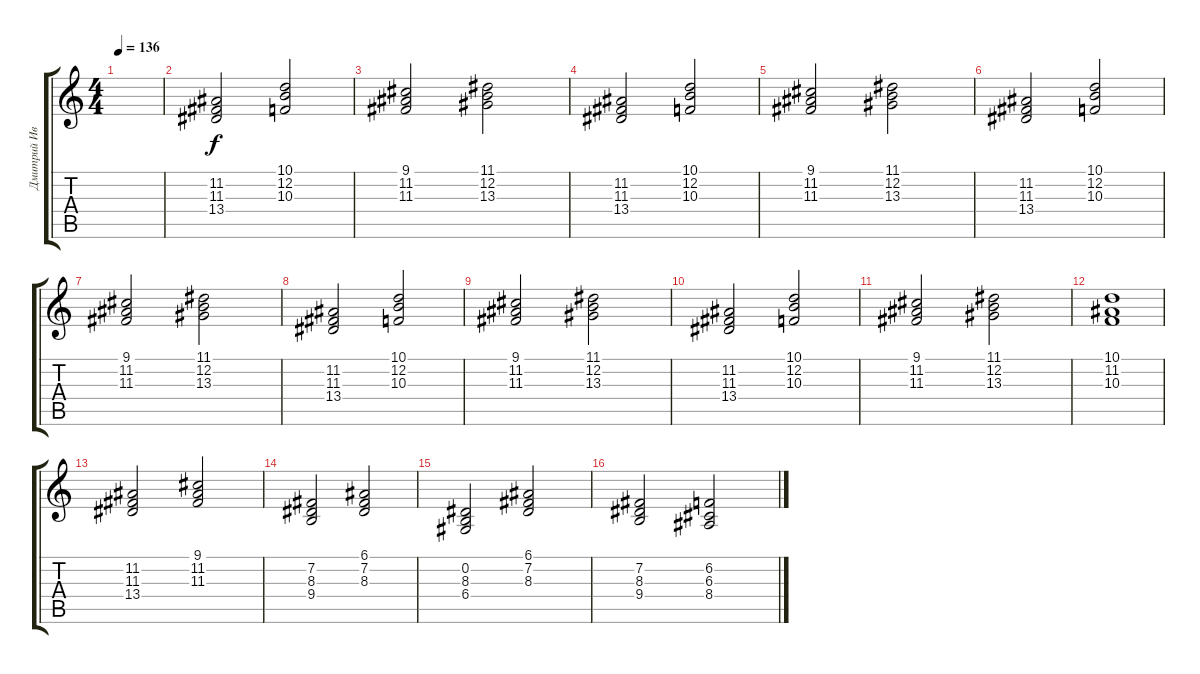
\track ("Дмитрий Иванов" "Дмитрий Ив") {instrument choiraahs}
\staff {score tabs}
\tuning (E4 B3 G3 D3 A2 E2) {hide}
\ts (4 4)
\tempo 136
\clef g2
\ks c
|
(11.2 11.3 13.4).2 (10.1 12.2 10.3).2 |
(9.1 11.2 11.3).2 (11.1 12.2 13.3).2 |
(11.2 11.3 13.4).2 (10.1 12.2 10.3).2 |
(9.1 11.2 11.3).2 (11.1 12.2 13.3).2 |
(11.2 11.3 13.4).2 (10.1 12.2 10.3).2 |
(9.1 11.2 11.3).2 (11.1 12.2 13.3).2 |
(11.2 11.3 13.4).2 (10.1 12.2 10.3).2 |
(9.1 11.2 11.3).2 (11.1 12.2 13.3).2 |
(11.2 11.3 13.4).2 (10.1 12.2 10.3).2 |
(9.1 11.2 11.3).2 (11.1 12.2 13.3).2 |
(10.1 11.2 10.3).1 |
(11.2 11.3 13.4).2 (9.1 11.2 11.3).2 |
(7.2 8.3 9.4).2 (6.1 7.2 8.3).2 |
(0.2 8.3 6.4).2 (6.1 7.2 8.3).2 |
(7.2 8.3 9.4).2 (6.2 6.3 8.4).2
